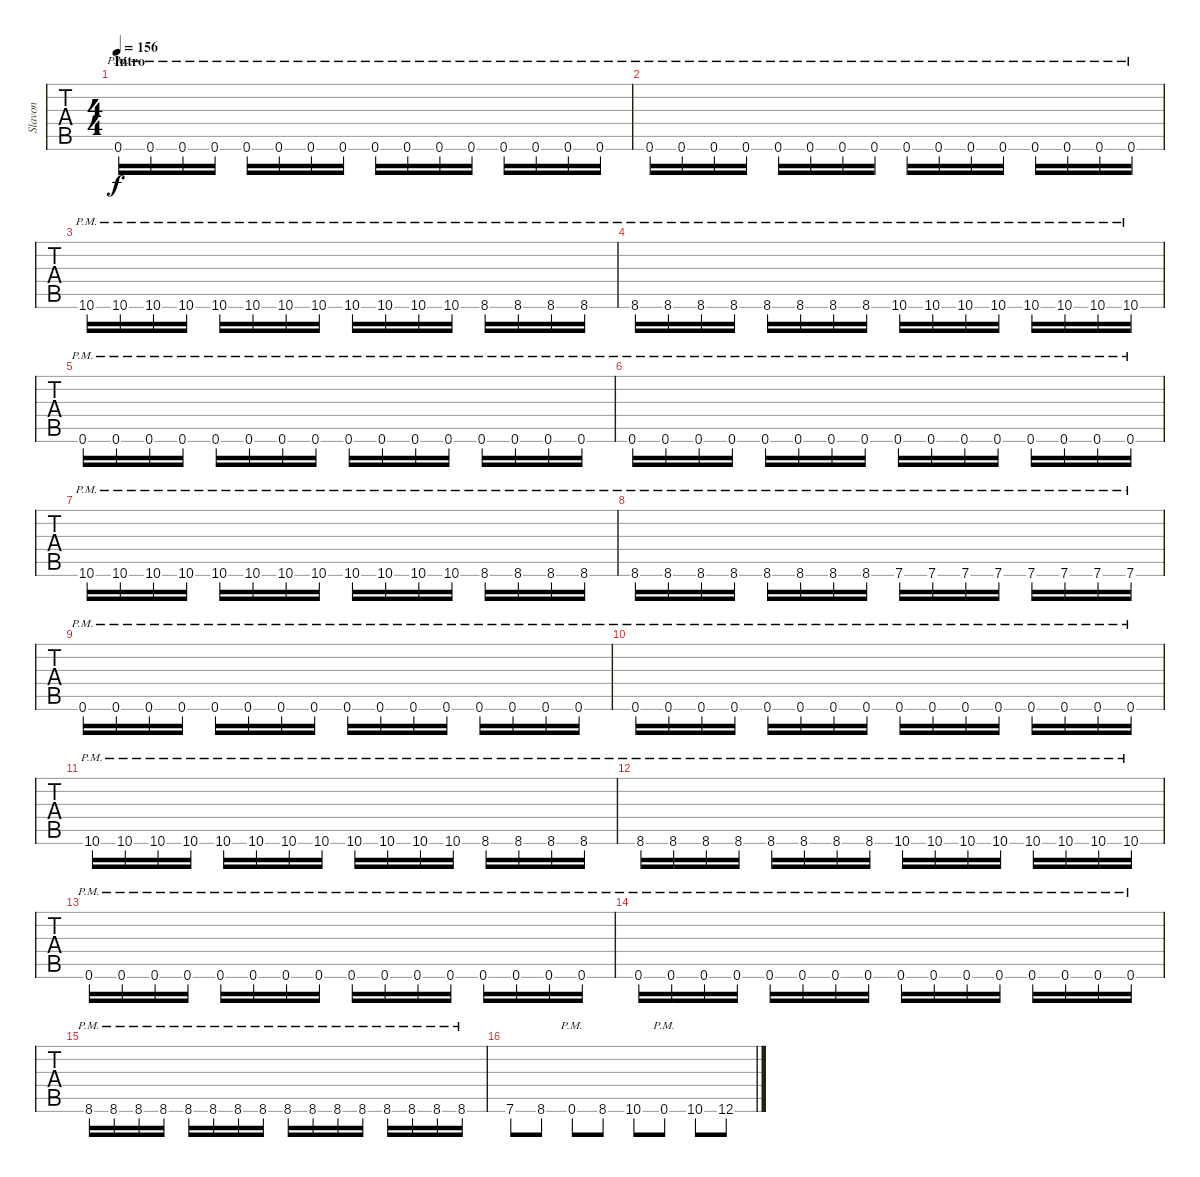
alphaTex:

\track ("Slavon" "Slavon") {instrument distortionguitar}
\staff {tabs}
\tuning (Eb4 Bb3 Gb3 Db3 Ab2 Db2) {hide}
\ts (4 4)
\section ("" "Intro")
\tempo 156
\clef g2
\ks c
0.6{pm}.16{dy f} 0.6{pm}.16 0.6{pm}.16 0.6{pm}.16 0.6{pm}.16 0.6{pm}.16 0.6{pm}.16 0.6{pm}.16 0.6{pm}.16 0.6{pm}.16 0.6{pm}.16 0.6{pm}.16 0.6{pm}.16 0.6{pm}.16 0.6{pm}.16 0.6{pm}.16 |
0.6{pm}.16 0.6{pm}.16 0.6{pm}.16 0.6{pm}.16 0.6{pm}.16 0.6{pm}.16 0.6{pm}.16 0.6{pm}.16 0.6{pm}.16 0.6{pm}.16 0.6{pm}.16 0.6{pm}.16 0.6{pm}.16 0.6{pm}.16 0.6{pm}.16 0.6{pm}.16 |
10.6{pm}.16 10.6{pm}.16 10.6{pm}.16 10.6{pm}.16 10.6{pm}.16 10.6{pm}.16 10.6{pm}.16 10.6{pm}.16 10.6{pm}.16 10.6{pm}.16 10.6{pm}.16 10.6{pm}.16 8.6{pm}.16 8.6{pm}.16 8.6{pm}.16 8.6{pm}.16 |
8.6{pm}.16 8.6{pm}.16 8.6{pm}.16 8.6{pm}.16 8.6{pm}.16 8.6{pm}.16 8.6{pm}.16 8.6{pm}.16 10.6{pm}.16 10.6{pm}.16 10.6{pm}.16 10.6{pm}.16 10.6{pm}.16 10.6{pm}.16 10.6{pm}.16 10.6{pm}.16 |
0.6{pm}.16 0.6{pm}.16 0.6{pm}.16 0.6{pm}.16 0.6{pm}.16 0.6{pm}.16 0.6{pm}.16 0.6{pm}.16 0.6{pm}.16 0.6{pm}.16 0.6{pm}.16 0.6{pm}.16 0.6{pm}.16 0.6{pm}.16 0.6{pm}.16 0.6{pm}.16 |
0.6{pm}.16 0.6{pm}.16 0.6{pm}.16 0.6{pm}.16 0.6{pm}.16 0.6{pm}.16 0.6{pm}.16 0.6{pm}.16 0.6{pm}.16 0.6{pm}.16 0.6{pm}.16 0.6{pm}.16 0.6{pm}.16 0.6{pm}.16 0.6{pm}.16 0.6{pm}.16 |
10.6{pm}.16 10.6{pm}.16 10.6{pm}.16 10.6{pm}.16 10.6{pm}.16 10.6{pm}.16 10.6{pm}.16 10.6{pm}.16 10.6{pm}.16 10.6{pm}.16 10.6{pm}.16 10.6{pm}.16 8.6{pm}.16 8.6{pm}.16 8.6{pm}.16 8.6{pm}.16 |
8.6{pm}.16 8.6{pm}.16 8.6{pm}.16 8.6{pm}.16 8.6{pm}.16 8.6{pm}.16 8.6{pm}.16 8.6{pm}.16 7.6{pm}.16 7.6{pm}.16 7.6{pm}.16 7.6{pm}.16 7.6{pm}.16 7.6{pm}.16 7.6{pm}.16 7.6{pm}.16 |
0.6{pm}.16 0.6{pm}.16 0.6{pm}.16 0.6{pm}.16 0.6{pm}.16 0.6{pm}.16 0.6{pm}.16 0.6{pm}.16 0.6{pm}.16 0.6{pm}.16 0.6{pm}.16 0.6{pm}.16 0.6{pm}.16 0.6{pm}.16 0.6{pm}.16 0.6{pm}.16 |
0.6{pm}.16 0.6{pm}.16 0.6{pm}.16 0.6{pm}.16 0.6{pm}.16 0.6{pm}.16 0.6{pm}.16 0.6{pm}.16 0.6{pm}.16 0.6{pm}.16 0.6{pm}.16 0.6{pm}.16 0.6{pm}.16 0.6{pm}.16 0.6{pm}.16 0.6{pm}.16 |
10.6{pm}.16 10.6{pm}.16 10.6{pm}.16 10.6{pm}.16 10.6{pm}.16 10.6{pm}.16 10.6{pm}.16 10.6{pm}.16 10.6{pm}.16 10.6{pm}.16 10.6{pm}.16 10.6{pm}.16 8.6{pm}.16 8.6{pm}.16 8.6{pm}.16 8.6{pm}.16 |
8.6{pm}.16 8.6{pm}.16 8.6{pm}.16 8.6{pm}.16 8.6{pm}.16 8.6{pm}.16 8.6{pm}.16 8.6{pm}.16 10.6{pm}.16 10.6{pm}.16 10.6{pm}.16 10.6{pm}.16 10.6{pm}.16 10.6{pm}.16 10.6{pm}.16 10.6{pm}.16 |
0.6{pm}.16 0.6{pm}.16 0.6{pm}.16 0.6{pm}.16 0.6{pm}.16 0.6{pm}.16 0.6{pm}.16 0.6{pm}.16 0.6{pm}.16 0.6{pm}.16 0.6{pm}.16 0.6{pm}.16 0.6{pm}.16 0.6{pm}.16 0.6{pm}.16 0.6{pm}.16 |
0.6{pm}.16 0.6{pm}.16 0.6{pm}.16 0.6{pm}.16 0.6{pm}.16 0.6{pm}.16 0.6{pm}.16 0.6{pm}.16 0.6{pm}.16 0.6{pm}.16 0.6{pm}.16 0.6{pm}.16 0.6{pm}.16 0.6{pm}.16 0.6{pm}.16 0.6{pm}.16 |
8.6{pm}.16 8.6{pm}.16 8.6{pm}.16 8.6{pm}.16 8.6{pm}.16 8.6{pm}.16 8.6{pm}.16 8.6{pm}.16 8.6{pm}.16 8.6{pm}.16 8.6{pm}.16 8.6{pm}.16 8.6{pm}.16 8.6{pm}.16 8.6{pm}.16 8.6{pm}.16 |
7.6.8 8.6.8 0.6{pm}.8 8.6.8 10.6.8 0.6{pm}.8 10.6.8 12.6.8
